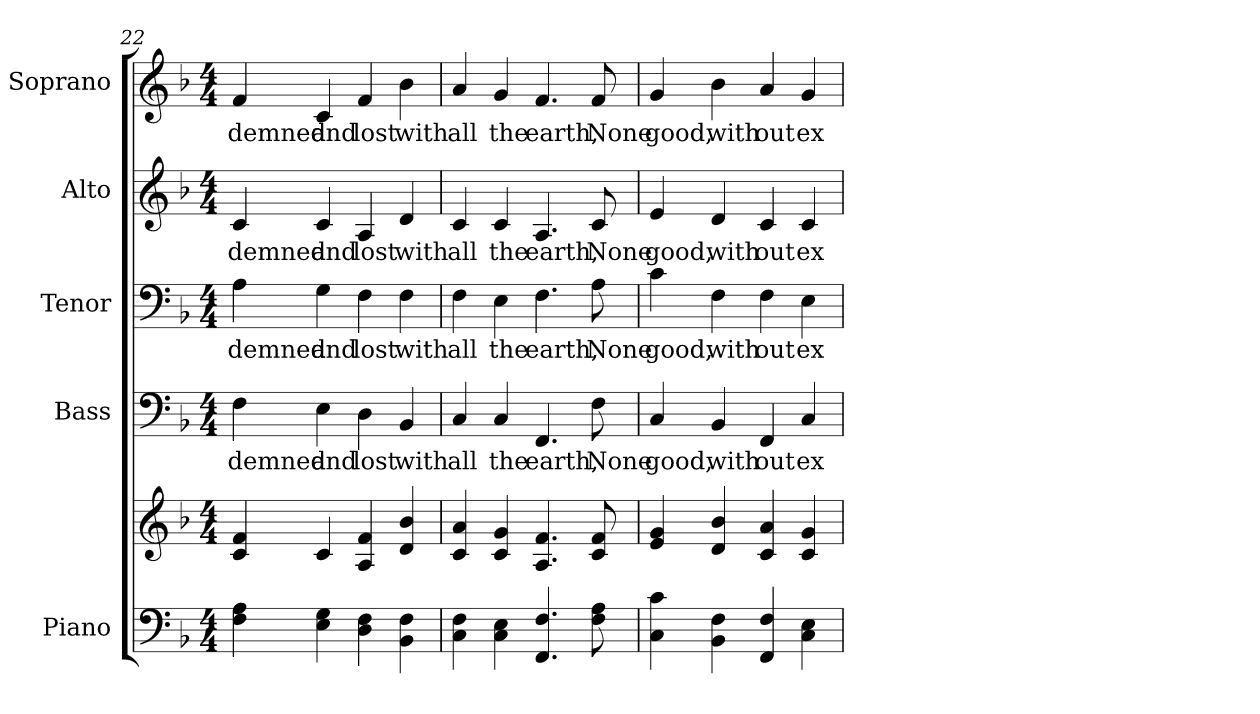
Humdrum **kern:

**kern	**kern	**kern	**text	**kern	**text	**kern	**text	**kern	**text
*part5	*part5	*part4	*part4	*part3	*part3	*part2	*part2	*part1	*part1
*staff6	*staff5	*staff4	*staff4	*staff3	*staff3	*staff2	*staff2	*staff1	*staff1
*I"Piano	*	*I"Bass	*	*I"Tenor	*	*I"Alto	*	*I"Soprano	*
*I'Pno.	*	*I'B.	*	*I'T.	*	*I'A.	*	*I'S.	*
!!LO:PB:g=z
*clefF4	*clefG2	*clefF4	*	*clefF4	*	*clefG2	*	*clefG2	*
*k[b-]	*k[b-]	*k[b-]	*	*k[b-]	*	*k[b-]	*	*k[b-]	*
*F:	*F:	*F:	*	*F:	*	*F:	*	*F:	*
*M4/4	*M4/4	*M4/4	*	*M4/4	*	*M4/4	*	*M4/4	*
=22	=22	=22	=22	=22	=22	=22	=22	=22	=22
!	!	!	!LO:LY:b:color=#000000	!	!	!	!	!	!
!	!	!	!	!	!LO:LY:b:color=#000000	!	!	!	!
!	!	!	!	!	!	!	!LO:LY:b:color=#000000	!	!
!	!	!	!	!	!	!	!	!	!LO:LY:b:color=#000000
4Fi\ 4Ai	4ci/ 4fi	4Fi\	-demned	4Ai\	-demned	4ci/	-demned	4fi/	-demned
!	!	!	!LO:LY:b:color=#000000	!	!	!	!	!	!
!	!	!	!	!	!LO:LY:b:color=#000000	!	!	!	!
!	!	!	!	!	!	!	!LO:LY:b:color=#000000	!	!
!	!	!	!	!	!	!	!	!	!LO:LY:b:color=#000000
4Ei\ 4Gi	4ci/	4Ei\	and	4Gi\	and	4ci/	and	4ci/	and
!	!	!	!LO:LY:b:color=#000000	!	!	!	!	!	!
!	!	!	!	!	!LO:LY:b:color=#000000	!	!	!	!
!	!	!	!	!	!	!	!LO:LY:b:color=#000000	!	!
!	!	!	!	!	!	!	!	!	!LO:LY:b:color=#000000
4Di\ 4Fi	4Ai/ 4fi	4Di\	lost	4Fi\	lost	4Ai/	lost	4fi/	lost
!	!	!	!LO:LY:b:color=#000000	!	!	!	!	!	!
!	!	!	!	!	!LO:LY:b:color=#000000	!	!	!	!
!	!	!	!	!	!	!	!LO:LY:b:color=#000000	!	!
!	!	!	!	!	!	!	!	!	!LO:LY:b:color=#000000
4BB-i\ 4Fi	4di/ 4b-i	4BB-i/	with	4Fi\	with	4di/	with	4b-i\	with
=23	=23	=23	=23	=23	=23	=23	=23	=23	=23
!	!	!	!LO:LY:b:color=#000000	!	!	!	!	!	!
!	!	!	!	!	!LO:LY:b:color=#000000	!	!	!	!
!	!	!	!	!	!	!	!LO:LY:b:color=#000000	!	!
!	!	!	!	!	!	!	!	!	!LO:LY:b:color=#000000
4Ci\ 4Fi	4ci/ 4ai	4Ci/	all	4Fi\	all	4ci/	all	4ai/	all
!	!	!	!LO:LY:b:color=#000000	!	!	!	!	!	!
!	!	!	!	!	!LO:LY:b:color=#000000	!	!	!	!
!	!	!	!	!	!	!	!LO:LY:b:color=#000000	!	!
!	!	!	!	!	!	!	!	!	!LO:LY:b:color=#000000
4Ci\ 4Ei	4ci/ 4gi	4Ci/	the	4Ei\	the	4ci/	the	4gi/	the
!	!	!	!LO:LY:b:color=#000000	!	!	!	!	!	!
!	!	!	!	!	!LO:LY:b:color=#000000	!	!	!	!
!	!	!	!	!	!	!	!LO:LY:b:color=#000000	!	!
!	!	!	!	!	!	!	!	!	!LO:LY:b:color=#000000
4.FFi/ 4.Fi	4.Ai/ 4.fi	4.FFi/	earth,	4.Fi\	earth,	4.Ai/	earth,	4.fi/	earth,
!	!	!	!LO:LY:b:color=#000000	!	!	!	!	!	!
!	!	!	!	!	!LO:LY:b:color=#000000	!	!	!	!
!	!	!	!	!	!	!	!LO:LY:b:color=#000000	!	!
!	!	!	!	!	!	!	!	!	!LO:LY:b:color=#000000
8Fi\ 8Ai	8ci/ 8fi	8Fi\	None	8Ai\	None	8ci/	None	8fi/	None
!!LO:PB:g=z
=24	=24	=24	=24	=24	=24	=24	=24	=24	=24
!	!	!	!LO:LY:b:color=#000000	!	!	!	!	!	!
!	!	!	!	!	!LO:LY:b:color=#000000	!	!	!	!
!	!	!	!	!	!	!	!LO:LY:b:color=#000000	!	!
!	!	!	!	!	!	!	!	!	!LO:LY:b:color=#000000
4Ci\ 4ci	4ei/ 4gi	4Ci/	good,	4ci\	good,	4ei/	good,	4gi/	good,
!	!	!	!LO:LY:b:color=#000000	!	!	!	!	!	!
!	!	!	!	!	!LO:LY:b:color=#000000	!	!	!	!
!	!	!	!	!	!	!	!LO:LY:b:color=#000000	!	!
!	!	!	!	!	!	!	!	!	!LO:LY:b:color=#000000
4BB-i\ 4Fi	4di/ 4b-i	4BB-i/	with	4Fi\	with	4di/	with	4b-i\	with
!	!	!	!LO:LY:b:color=#000000	!	!	!	!	!	!
!	!	!	!	!	!LO:LY:b:color=#000000	!	!	!	!
!	!	!	!	!	!	!	!LO:LY:b:color=#000000	!	!
!	!	!	!	!	!	!	!	!	!LO:LY:b:color=#000000
4FFi/ 4Fi	4ci/ 4ai	4FFi/	out	4Fi\	out	4ci/	out	4ai/	out
!	!	!	!LO:LY:b:color=#000000	!	!	!	!	!	!
!	!	!	!	!	!LO:LY:b:color=#000000	!	!	!	!
!	!	!	!	!	!	!	!LO:LY:b:color=#000000	!	!
!	!	!	!	!	!	!	!	!	!LO:LY:b:color=#000000
4Ci\ 4Ei	4ci/ 4gi	4Ci/	ex	4Ei\	ex	4ci/	ex	4gi/	ex
=	=	=	=	=	=	=	=	=	=
*-	*-	*-	*-	*-	*-	*-	*-	*-	*-
